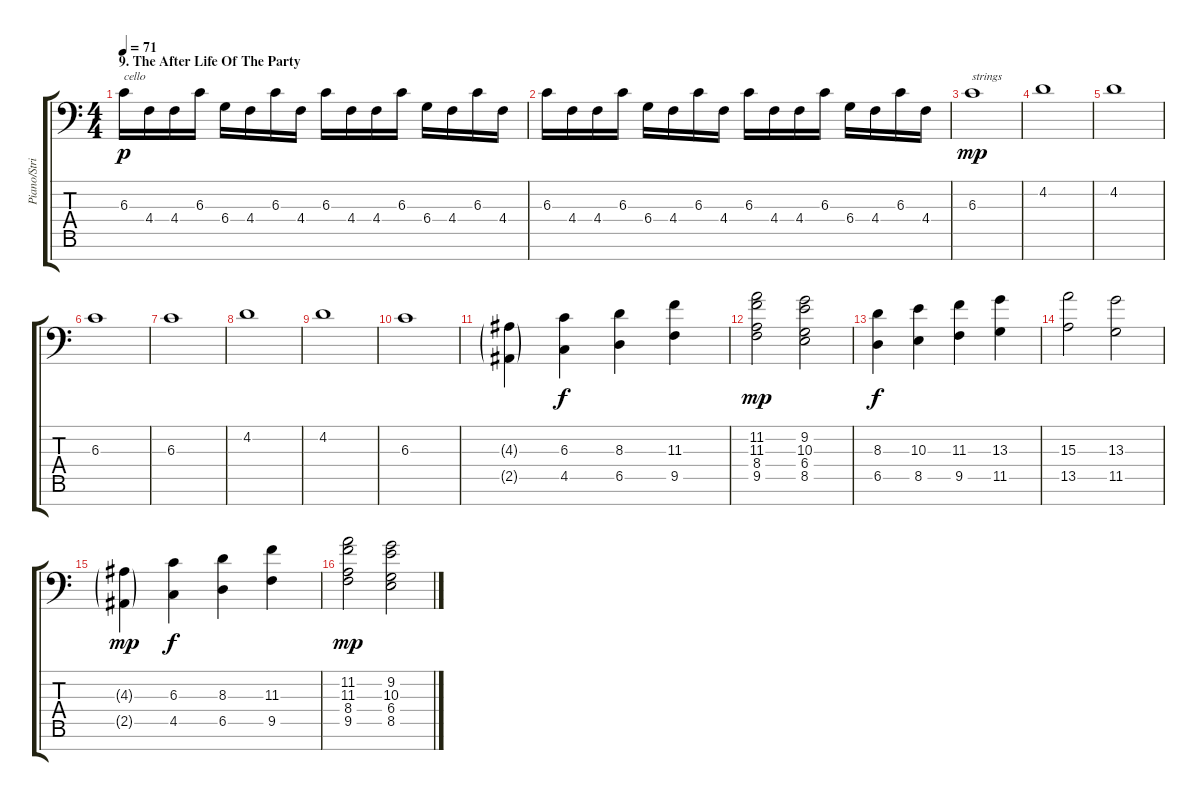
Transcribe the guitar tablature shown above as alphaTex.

\track ("Piano/Strings" "Piano/Stri") {instrument stringensemble1}
\staff {score tabs}
\tuning (Eb4 Bb3 Gb3 Db3 Ab2 Eb2 Ab1) {hide}
\ts (4 4)
\section ("" "9. The After Life Of The Party")
\tempo 71
\clef f4
\ks c
6.3.16{txt "cello" dy p instrument cello} 4.4.16 4.4.16 6.3.16 6.4.16 4.4.16 6.3.16 4.4.16 6.3.16 4.4.16 4.4.16 6.3.16 6.4.16 4.4.16 6.3.16 4.4.16 |
6.3.16 4.4.16 4.4.16 6.3.16 6.4.16 4.4.16 6.3.16 4.4.16 6.3.16 4.4.16 4.4.16 6.3.16 6.4.16 4.4.16 6.3.16 4.4.16 |
6.3.1{txt "strings" dy mp instrument stringensemble2} |
4.2.1 |
4.2.1 |
6.3.1 |
6.3.1 |
4.2.1 |
4.2.1 |
6.3.1 |
(4.3{g} 2.5{g}).4{instrument stringensemble1} (6.3 4.5).4{dy f} (8.3 6.5).4 (11.3 9.5).4 |
(11.2 11.3 8.4 9.5).2{dy mp} (9.2 10.3 6.4 8.5).2 |
(8.3 6.5).4{dy f} (10.3 8.5).4 (11.3 9.5).4 (13.3 11.5).4 |
(15.3 13.5).2 (13.3 11.5).2 |
(4.3{g} 2.5{g}).4{dy mp} (6.3 4.5).4{dy f} (8.3 6.5).4 (11.3 9.5).4 |
(11.2 11.3 8.4 9.5).2{dy mp} (9.2 10.3 6.4 8.5).2
